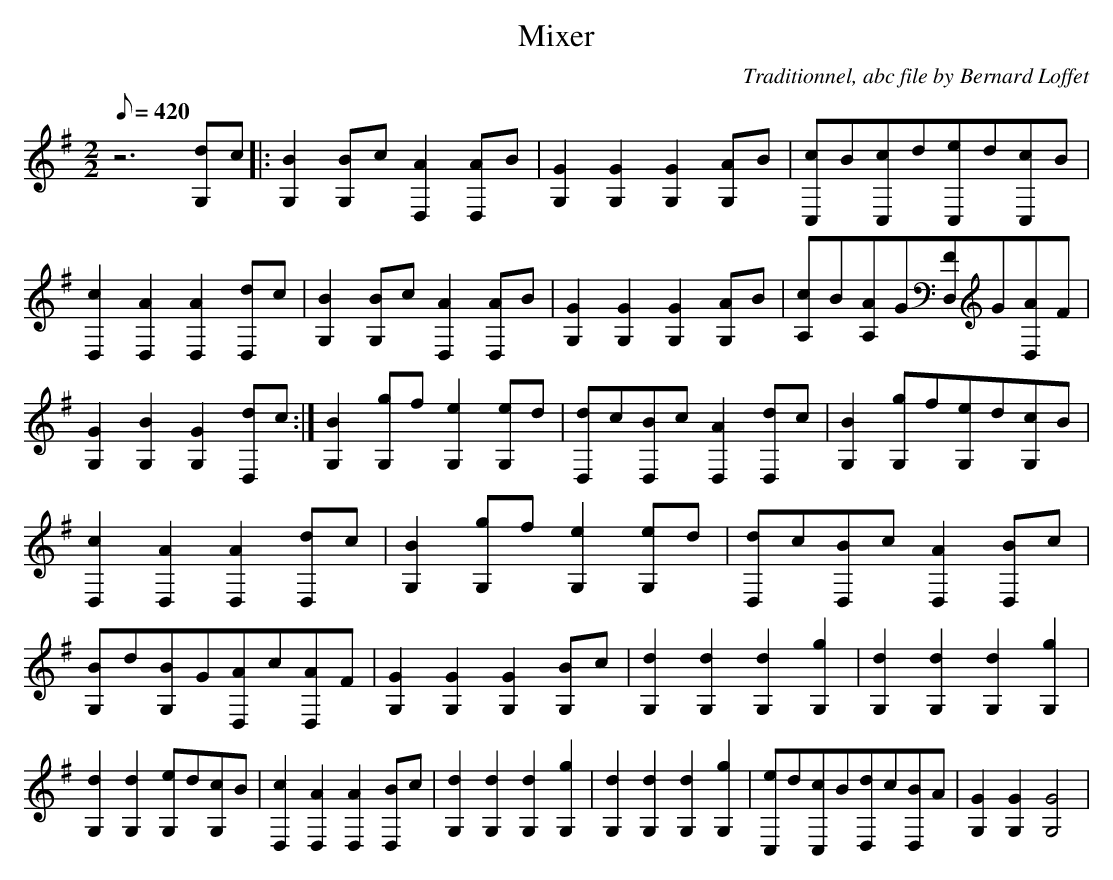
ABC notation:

X:1
T:Mixer
C:Traditionnel, abc file by Bernard Loffet
L:1/8
Q:420
M:2/2
K:G
z6[dG,]c|:[B2G,2][BG,]c[A2D,2][AD,]B|[G2G,2][G2G,2][G2G,2][AG,]B|[cC,]B[cC,]d[eC,]d[cC,]B|[c2D,2][A2D,2][A2D,2][dD,]c|[B2G,2][BG,]c[A2D,2][AD,]B|[G2G,2][G2G,2][G2G,2][AG,]B| \
[cA,]B[AA,]G[FD,]G[AD,]F|[G2G,2][B2G,2][G2G,2][dD,]c:|[B2G,2][gG,]f[e2G,2][eG,]d|[dD,]c[BD,]c[A2D,2][dD,]c|[B2G,2][gG,]f[eG,]d[cG,]B|[c2D,2][A2D,2][A2D,2][dD,]c| \
[B2G,2][gG,]f[e2G,2][eG,]d|[dD,]c[BD,]c[A2D,2][BD,]c|[BG,]d[BG,]G[AD,]c[AD,]F|[G2G,2][G2G,2][G2G,2][BG,]c|[d2G,2][d2G,2][d2G,2][g2G,2]|[d2G,2][d2G,2][d2G,2][g2G,2]| \
[d2G,2][d2G,2][eG,]d[cG,]B|[c2D,2][A2D,2][A2D,2][BD,]c|[d2G,2][d2G,2][d2G,2][g2G,2]|[d2G,2][d2G,2][d2G,2][g2G,2]|[eC,]d[cC,]B[dD,]c[BD,]A|[G2G,2][G2G,2][G4G,4]| \
